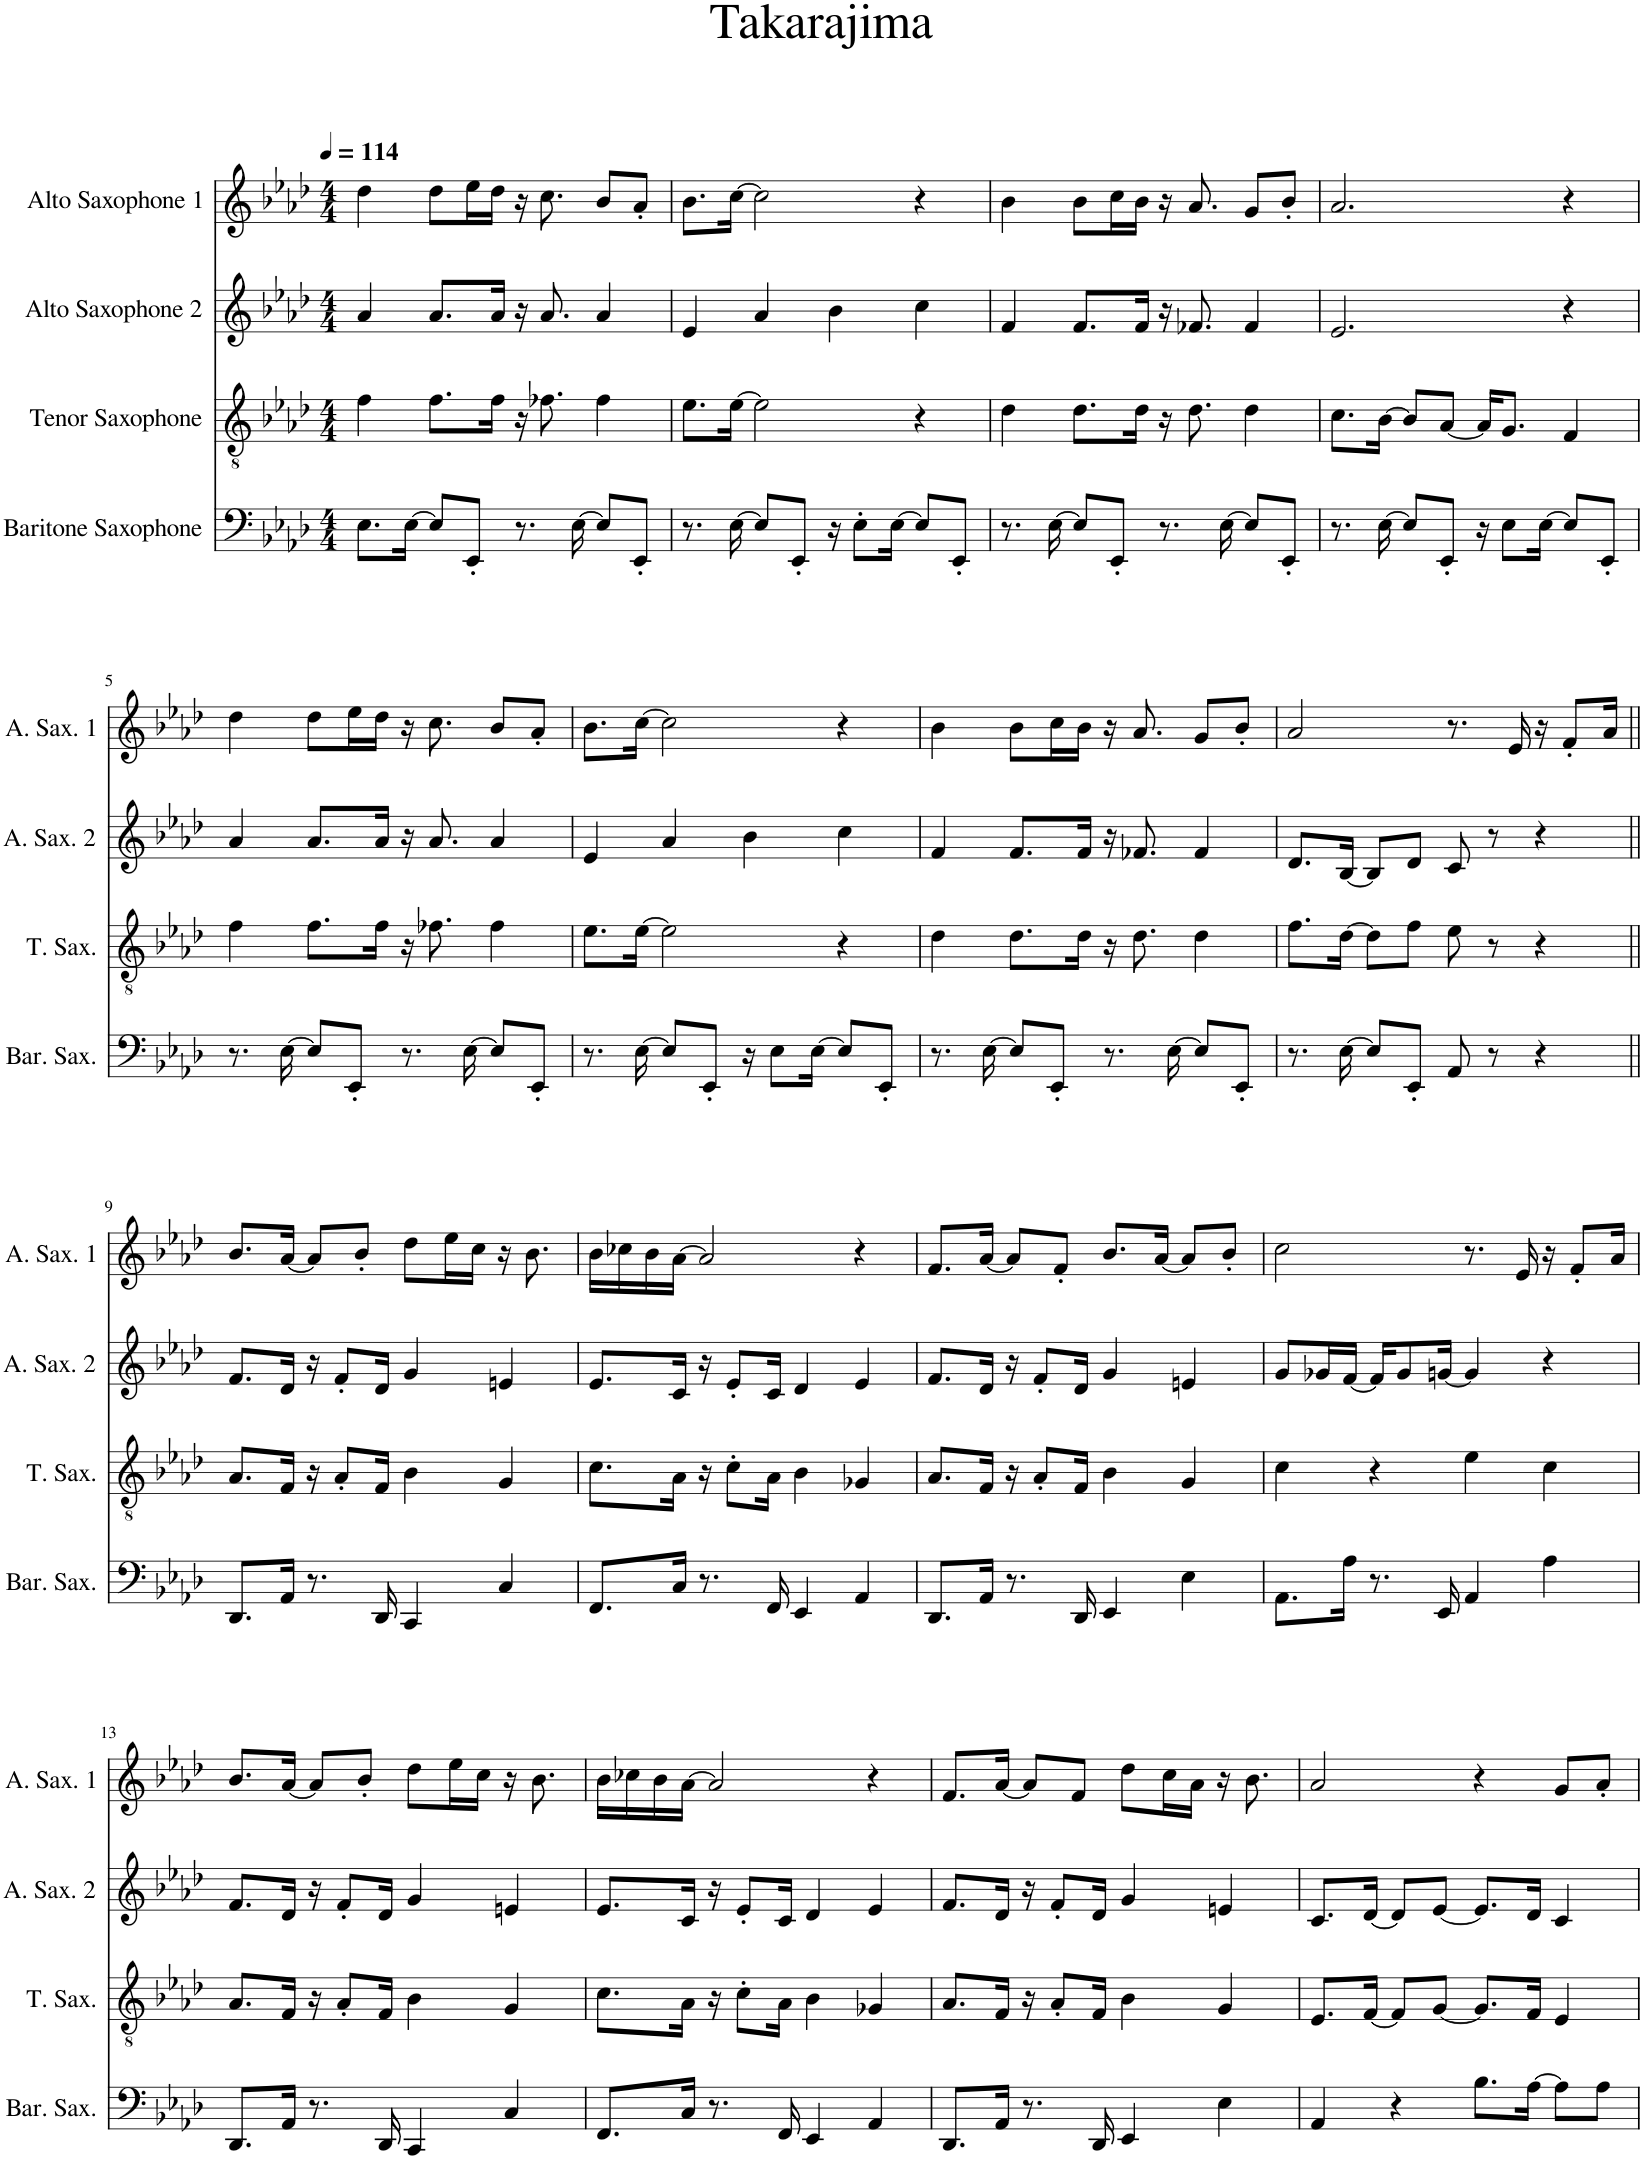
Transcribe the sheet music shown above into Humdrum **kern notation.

**kern	**kern	**kern	**kern
*part4	*part3	*part2	*part1
*staff4	*staff3	*staff2	*staff1
*I"Baritone Saxophone	*I"Tenor Saxophone	*I"Alto Saxophone 2	*I"Alto Saxophone 1
*I'Bar. Sax.	*I'T. Sax.	*I'A. Sax. 2	*I'A. Sax. 1
*clefF4	*clefGv2	*clefG2	*clefG2
*ITrd12c21	*ITrd8c14	*ITrd5c9	*ITrd5c9
*k[b-e-a-d-]	*k[b-e-a-d-]	*k[b-e-a-d-]	*k[b-e-a-d-]
*M4/4	*M4/4	*M4/4	*M4/4
*MM114	*MM114	*MM114	*MM114
=1	=1	=1	=1
8.E-\L	4f\	4a-/	4dd-\
[16E-\Jk	.	.	.
8E-/L]	8.f\L	8.a-/L	8dd-\L
8EE-'/J	.	.	16ee-\L
.	16f\Jk	16a-/Jk	16dd-\JJ
8.r	16r	16r	16r
.	8.f-X\	8.a-/	8.cc\
[16E-\	.	.	.
8E-/L]	4f-\	4a-/	8b-/L
8EE-'/J	.	.	8a-'/J
=2	=2	=2	=2
8.r	8.e-\L	4e-/	8.b-\L
[16E-\	[16e-\Jk	.	[16cc\Jk
8E-/L]	2e-\]	4a-/	2cc\]
8EE-'/J	.	.	.
16r	.	4b-\	.
8E-'\L	.	.	.
[16E-\Jk	.	.	.
8E-/L]	4r	4cc\	4r
8EE-'/J	.	.	.
=3	=3	=3	=3
8.r	4d-\	4f/	4b-\
[16E-\	.	.	.
8E-/L]	8.d-\L	8.f/L	8b-\L
8EE-'/J	.	.	16cc\L
.	16d-\Jk	16f/Jk	16b-\JJ
8.r	16r	16r	16r
.	8.d-\	8.f-X/	8.a-/
[16E-\	.	.	.
8E-/L]	4d-\	4f-/	8g/L
8EE-'/J	.	.	8b-'/J
=4	=4	=4	=4
8.r	8.c\L	2.e-/	2.a-/
[16E-\	[16B-\Jk	.	.
8E-/L]	8B-/L]	.	.
8EE-'/J	[8A-/J	.	.
16r	16A-/KL]	.	.
8E-\L	8.G/J	.	.
[16E-\Jk	.	.	.
8E-/L]	4F/	4r	4r
8EE-'/J	.	.	.
!!LO:LB:g=z
=5	=5	=5	=5
8.r	4f\	4a-/	4dd-\
[16E-\	.	.	.
8E-/L]	8.f\L	8.a-/L	8dd-\L
8EE-'/J	.	.	16ee-\L
.	16f\Jk	16a-/Jk	16dd-\JJ
8.r	16r	16r	16r
.	8.f-X\	8.a-/	8.cc\
[16E-\	.	.	.
8E-/L]	4f-\	4a-/	8b-/L
8EE-'/J	.	.	8a-'/J
=6	=6	=6	=6
8.r	8.e-\L	4e-/	8.b-\L
[16E-\	[16e-\Jk	.	[16cc\Jk
8E-/L]	2e-\]	4a-/	2cc\]
8EE-'/J	.	.	.
16r	.	4b-\	.
8E-\L	.	.	.
[16E-\Jk	.	.	.
8E-/L]	4r	4cc\	4r
8EE-'/J	.	.	.
=7	=7	=7	=7
8.r	4d-\	4f/	4b-\
[16E-\	.	.	.
8E-/L]	8.d-\L	8.f/L	8b-\L
8EE-'/J	.	.	16cc\L
.	16d-\Jk	16f/Jk	16b-\JJ
8.r	16r	16r	16r
.	8.d-\	8.f-X/	8.a-/
[16E-\	.	.	.
8E-/L]	4d-\	4f-/	8g/L
8EE-'/J	.	.	8b-'/J
=8	=8	=8	=8
8.r	8.f\L	8.d-/L	2a-/
[16E-\	[16d-\Jk	[16B-/Jk	.
8E-/L]	8d-\L]	8B-/L]	.
8EE-'/J	8f\J	8d-/J	.
8AA-/	8e-\	8c/	8.r
8r	8r	8r	.
.	.	.	16e-/
4r	4r	4r	16r
.	.	.	8f'/L
.	.	.	16a-/Jk
!!LO:LB:g=z
=9||	=9||	=9||	=9||
8.DD-/L	8.A-/L	8.f/L	8.b-/L
16AA-/Jk	16F/Jk	16d-/Jk	[16a-/Jk
8.r	16r	16r	8a-/L]
.	8A-'/L	8f'/L	.
.	.	.	8b-'/J
16DD-/	16F/Jk	16d-/Jk	.
4CC/	4B-\	4g/	8dd-\L
.	.	.	16ee-\L
.	.	.	16cc\JJ
4C/	4G/	4en/	16r
.	.	.	8.b-\
=10	=10	=10	=10
8.FF/L	8.c\L	8.e-/L	16b-\LL
.	.	.	16cc-X\
.	.	.	16b-\
16C/Jk	16A-\Jk	16c/Jk	[16a-\JJ
8.r	16r	16r	2a-/]
.	8c'\L	8e-'/L	.
16FF/	16A-\Jk	16c/Jk	.
4EE-/	4B-\	4d-/	.
4AA-/	4G-X/	4e-/	4r
=11	=11	=11	=11
8.DD-/L	8.A-/L	8.f/L	8.f/L
16AA-/Jk	16F/Jk	16d-/Jk	[16a-/Jk
8.r	16r	16r	8a-/L]
.	8A-'/L	8f'/L	.
.	.	.	8f'/J
16DD-/	16F/Jk	16d-/Jk	.
4EE-/	4B-\	4g/	8.b-/L
.	.	.	[16a-/Jk
4E-\	4G/	4en/	8a-/L]
.	.	.	8b-'/J
=12	=12	=12	=12
8.AA-\L	4c\	8g/L	2cc\
.	.	16g-X/L	.
16A-\Jk	.	[16f/JJ	.
8.r	4r	16f/KL]	.
.	.	8g-/	.
16EE-/	.	[16gn/Jk	.
4AA-/	4e-\	4g/]	8.r
.	.	.	16e-/
4A-\	4c\	4r	16r
.	.	.	8f'/L
.	.	.	16a-/Jk
!!LO:LB:g=z
=13	=13	=13	=13
8.DD-/L	8.A-/L	8.f/L	8.b-/L
16AA-/Jk	16F/Jk	16d-/Jk	[16a-/Jk
8.r	16r	16r	8a-/L]
.	8A-'/L	8f'/L	.
.	.	.	8b-'/J
16DD-/	16F/Jk	16d-/Jk	.
4CC/	4B-\	4g/	8dd-\L
.	.	.	16ee-\L
.	.	.	16cc\JJ
4C/	4G/	4en/	16r
.	.	.	8.b-\
=14	=14	=14	=14
8.FF/L	8.c\L	8.e-/L	16b-\LL
.	.	.	16cc-X\
.	.	.	16b-\
16C/Jk	16A-\Jk	16c/Jk	[16a-\JJ
8.r	16r	16r	2a-/]
.	8c'\L	8e-'/L	.
16FF/	16A-\Jk	16c/Jk	.
4EE-/	4B-\	4d-/	.
4AA-/	4G-X/	4e-/	4r
=15	=15	=15	=15
8.DD-/L	8.A-/L	8.f/L	8.f/L
16AA-/Jk	16F/Jk	16d-/Jk	[16a-/Jk
8.r	16r	16r	8a-/L]
.	8A-'/L	8f'/L	.
.	.	.	8f/J
16DD-/	16F/Jk	16d-/Jk	.
4EE-/	4B-\	4g/	8dd-\L
.	.	.	16cc\L
.	.	.	16a-\JJ
4E-\	4G/	4en/	16r
.	.	.	8.b-\
=16	=16	=16	=16
4AA-/	8.E-/L	8.c/L	2a-/
.	[16F/Jk	[16d-/Jk	.
4r	8F/L]	8d-/L]	.
.	[8G/J	[8e-/J	.
8.B-\L	8.G/L]	8.e-/L]	4r
[16A-\Jk	16F/Jk	16d-/Jk	.
8A-\L]	4E-/	4c/	8g/L
8A-\J	.	.	8a-'/J
=	=	=	=
*-	*-	*-	*-
